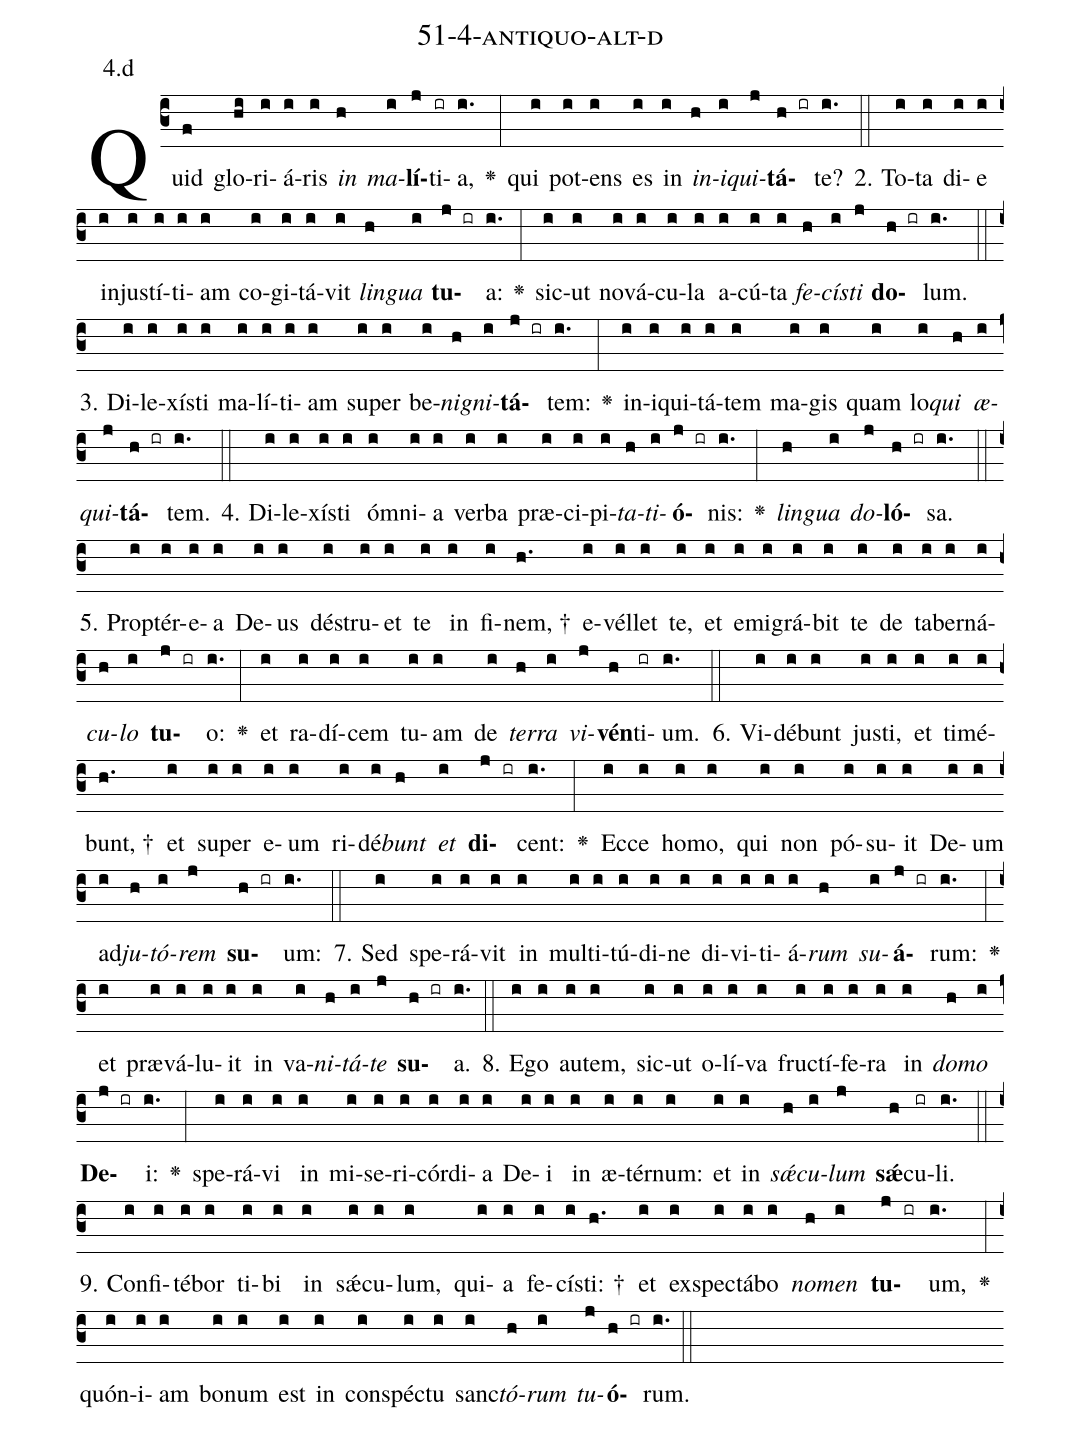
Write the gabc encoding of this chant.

name: 51-4-antiquo-alt-d;
annotation: 4.d;
%%
(c3)Quid(f) glo(hi)ri(i)á(i)ris(i) <i>in</i>(h) <i>ma</i>(i)<b>lí</b>(j)ti(ir)a,(i.) <v>\greheightstar</v>(:) qui(i) pot(i)ens(i) es(i) in(i) <i>in</i>(h)<i>i</i>(i)<i>qui</i>(j)<b>tá</b>(h ir)te?(i.) (::)
2. To(i)ta(i) di(i)e(i) in(i)jus(i)tí(i)ti(i)am(i) co(i)gi(i)tá(i)vit(i) <i>lin</i>(h)<i>gua</i>(i) <b>tu</b>(j ir)a:(i.) <v>\greheightstar</v>(:) sic(i)ut(i) no(i)vá(i)cu(i)la(i) a(i)cú(i)ta(i) <i>fe</i>(h)<i>cís</i>(i)<i>ti</i>(j) <b>do</b>(h ir)lum.(i.) (::)
3. Di(i)le(i)xís(i)ti(i) ma(i)lí(i)ti(i)am(i) su(i)per(i) be(i)<i>ni</i>(h)<i>gni</i>(i)<b>tá</b>(j ir)tem:(i.) <v>\greheightstar</v>(:) in(i)i(i)qui(i)tá(i)tem(i) ma(i)gis(i) quam(i) lo(i)<i>qui</i>(h) <i>æ</i>(i)<i>qui</i>(j)<b>tá</b>(h ir)tem.(i.) (::)
4. Di(i)le(i)xís(i)ti(i) óm(i)ni(i)a(i) ver(i)ba(i) præ(i)ci(i)pi(i)<i>ta</i>(h)<i>ti</i>(i)<b>ó</b>(j ir)nis:(i.) <v>\greheightstar</v>(:) <i>lin</i>(h)<i>gua</i>(i) <i>do</i>(j)<b>ló</b>(h ir)sa.(i.) (::)
5. Prop(i)tér(i)e(i)a(i) De(i)us(i) dé(i)stru(i)et(i) te(i) in(i) fi(i)nem, †(h.) e(i)vél(i)let(i) te,(i) et(i) e(i)mi(i)grá(i)bit(i) te(i) de(i) ta(i)ber(i)ná(i)<i>cu</i>(h)<i>lo</i>(i) <b>tu</b>(j ir)o:(i.) <v>\greheightstar</v>(:) et(i) ra(i)dí(i)cem(i) tu(i)am(i) de(i) <i>ter</i>(h)<i>ra</i>(i) <i>vi</i>(j)<b>vén</b>(h)ti(ir)um.(i.) (::)
6. Vi(i)dé(i)bunt(i) jus(i)ti,(i) et(i) ti(i)mé(i)bunt, †(h.) et(i) su(i)per(i) e(i)um(i) ri(i)dé(i)<i>bunt</i>(h) <i>et</i>(i) <b>di</b>(j ir)cent:(i.) <v>\greheightstar</v>(:) Ec(i)ce(i) ho(i)mo,(i) qui(i) non(i) pó(i)su(i)it(i) De(i)um(i) ad(i)<i>ju</i>(h)<i>tó</i>(i)<i>rem</i>(j) <b>su</b>(h ir)um:(i.) (::)
7. Sed(i) spe(i)rá(i)vit(i) in(i) mul(i)ti(i)tú(i)di(i)ne(i) di(i)vi(i)ti(i)á(i)<i>rum</i>(h) <i>su</i>(i)<b>á</b>(j ir)rum:(i.) <v>\greheightstar</v>(:) et(i) præ(i)vá(i)lu(i)it(i) in(i) va(i)<i>ni</i>(h)<i>tá</i>(i)<i>te</i>(j) <b>su</b>(h ir)a.(i.) (::)
8. E(i)go(i) au(i)tem,(i) sic(i)ut(i) o(i)lí(i)va(i) fruc(i)tí(i)fe(i)ra(i) in(i) <i>do</i>(h)<i>mo</i>(i) <b>De</b>(j ir)i:(i.) <v>\greheightstar</v>(:) spe(i)rá(i)vi(i) in(i) mi(i)se(i)ri(i)cór(i)di(i)a(i) De(i)i(i) in(i) æ(i)tér(i)num:(i) et(i) in(i) <i>sǽ</i>(h)<i>cu</i>(i)<i>lum</i>(j) <b>sǽ</b>(h)cu(ir)li.(i.) (::)
9. Con(i)fi(i)té(i)bor(i) ti(i)bi(i) in(i) sǽ(i)cu(i)lum,(i) qui(i)a(i) fe(i)cís(i)ti: †(h.) et(i) ex(i)spec(i)tá(i)bo(i) <i>no</i>(h)<i>men</i>(i) <b>tu</b>(j ir)um,(i.) <v>\greheightstar</v>(:) quón(i)i(i)am(i) bo(i)num(i) est(i) in(i) con(i)spéc(i)tu(i) sanc(i)<i>tó</i>(h)<i>rum</i>(i) <i>tu</i>(j)<b>ó</b>(h ir)rum.(i.) (::)
